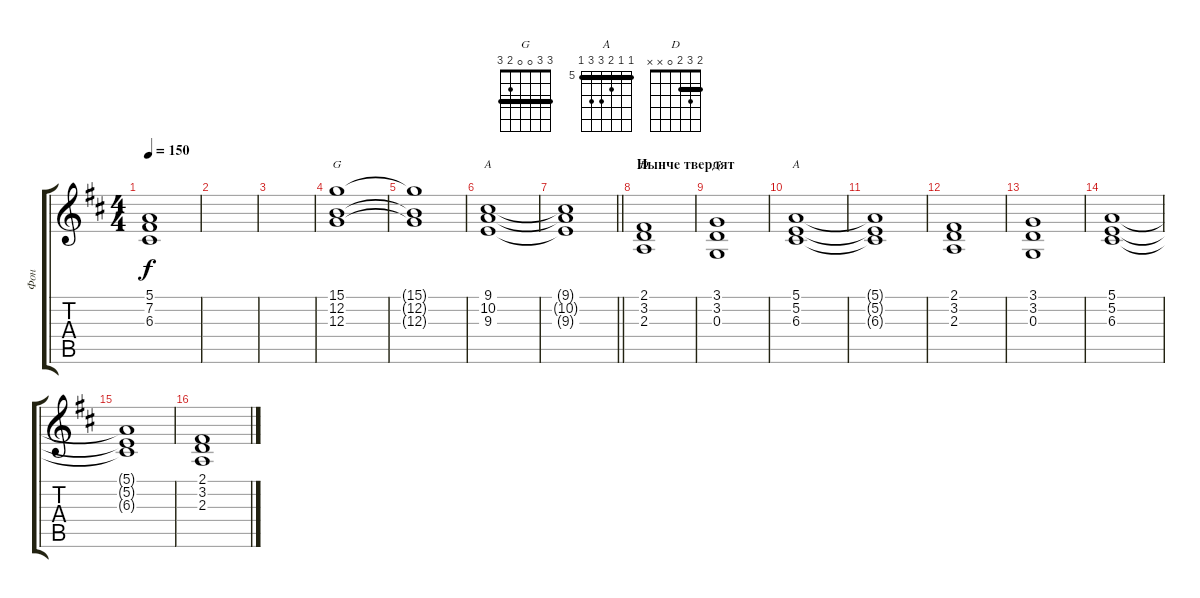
\track ("Фон" "Фон") {instrument pad2warm}
\staff {score tabs}
\tuning (E4 B3 G3 D3 A2 E2) {hide}
\chord ("G" 15 12 12 12 14 15) {firstfret 12 barre 12}
\chord ("A" 9 10 9 11 12 x) {firstfret 9 barre 9}
\chord ("D" 2 3 2 0 x x) {barre 2}
\chord ("G" 3 3 0 0 2 3) {barre 3}
\chord ("A" 5 5 6 7 7 5) {firstfret 5 barre 5}
\ts (4 4)
\tempo 150
\clef g2
\ks bminor
(5.1{t} 7.2{t} 6.3{t}).1{dy f} |
|
|
(15.1 12.2 12.3).1{ch "G"} |
(15.1{t} 12.2{t} 12.3{t}).1 |
(9.1 10.2 9.3).1{ch "A"} |
\barLineRight lightlight
(9.1{t} 10.2{t} 9.3{t}).1 |
\section ("" "Нынче твердят")
(2.1 3.2 2.3).1{ch "D"} |
(3.1 3.2 0.3).1{ch "G"} |
(5.1 5.2 6.3).1{ch "A"} |
(5.1{t} 5.2{t} 6.3{t}).1 |
(2.1 3.2 2.3).1 |
(3.1 3.2 0.3).1 |
(5.1 5.2 6.3).1 |
(5.1{t} 5.2{t} 6.3{t}).1 |
(2.1 3.2 2.3).1
